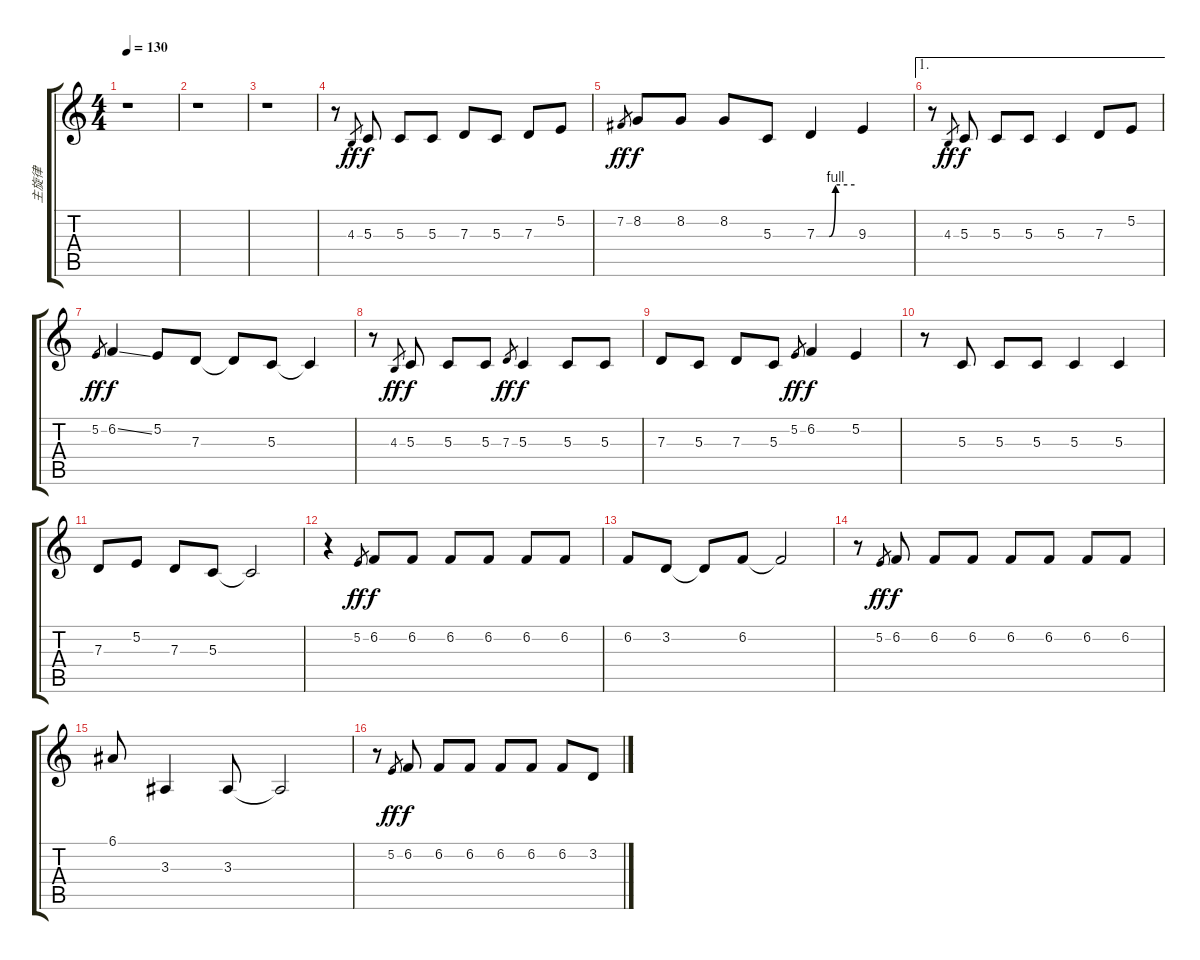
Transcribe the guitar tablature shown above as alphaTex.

\track ("主旋律" "主旋律") {instrument lead6voice}
\staff {score tabs}
\tuning (E4 B3 G3 D3 A2 E2) {hide}
\ts (4 4)
\tempo 130
\clef g2
\ks c
r.1{dy ff} |
r.1 |
r.1 |
r.8 4.3.8{gr} 5.3.8{dy f} 5.3.8 5.3.8 7.3.8 5.3.8 7.3.8 5.2.8 |
7.2.8{gr dy ff} 8.2.8{dy f} 8.2.8 8.2.8 5.3.8 7.3{be (custom 0 0 20 0 30 4 60 4)}.4 9.3.4 |
\ae 1
r.8 4.3.8{gr dy ff} 5.3.8{dy f} 5.3.8 5.3.8 5.3.4 7.3.8 5.2.8 |
5.2.8{gr dy ff} 6.2{ss}.4{dy f} 5.2.8 7.3.8 7.3{t}.8 5.3.8 5.3{t}.4 |
r.8 4.3.8{gr dy ff} 5.3.8{dy f} 5.3.8 5.3.8 7.3.8{gr dy ff} 5.3.4{dy f} 5.3.8 5.3.8 |
7.3.8 5.3.8 7.3.8 5.3.8 5.2.8{gr dy ff} 6.2.4{dy f} 5.2.4 |
r.8 5.3.8 5.3.8 5.3.8 5.3.4 5.3.4 |
7.3.8 5.2.8 7.3.8 5.3.8 5.3{t}.2 |
r.4 5.2.8{gr dy ff} 6.2.8{dy f} 6.2.8 6.2.8 6.2.8 6.2.8 6.2.8 |
6.2.8 3.2.8 3.2{t}.8 6.2.8 6.2{t}.2 |
r.8 5.2.8{gr dy ff} 6.2.8{dy f} 6.2.8 6.2.8 6.2.8 6.2.8 6.2.8 6.2.8 |
6.1.8 3.3.4 3.3.8 3.3{t}.2 |
r.8 5.2.8{gr dy ff} 6.2.8{dy f} 6.2.8 6.2.8 6.2.8 6.2.8 6.2.8 3.2.8
